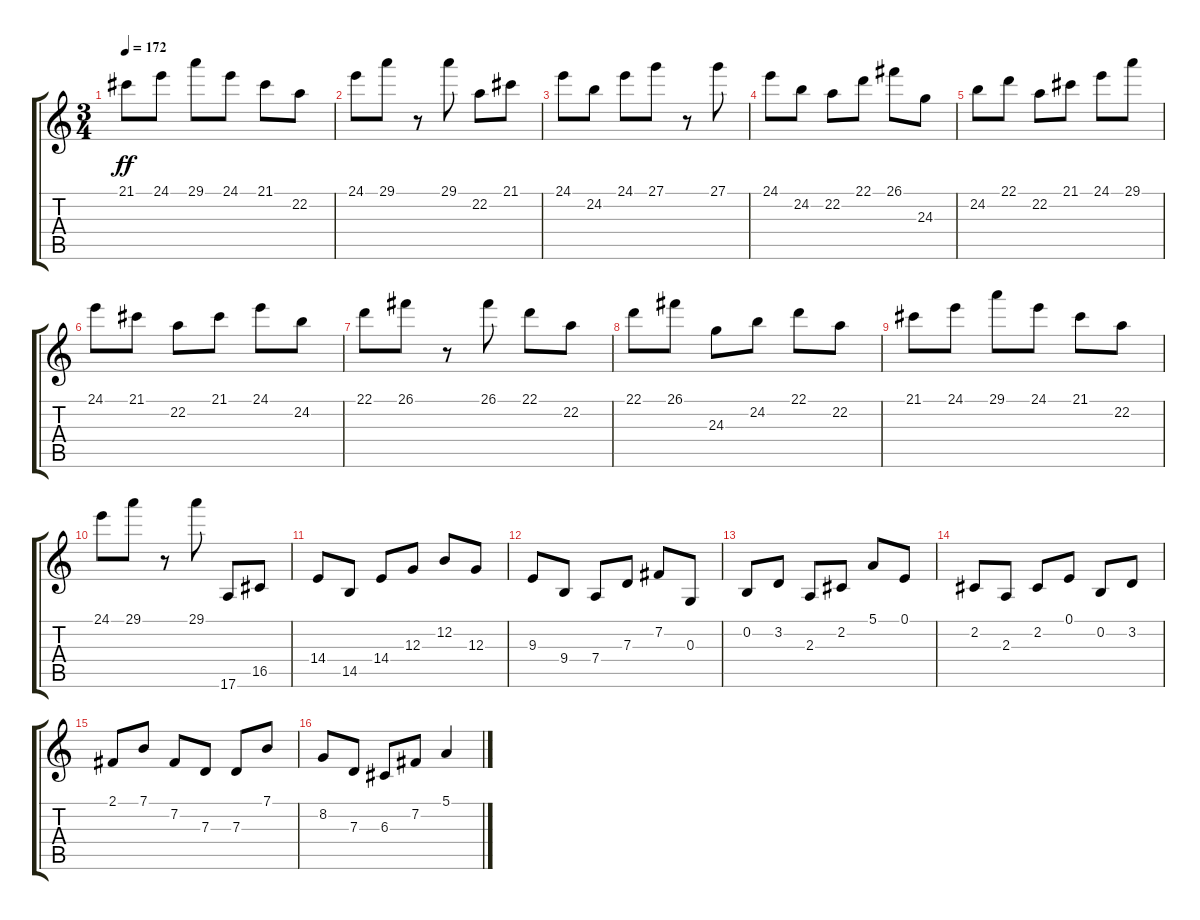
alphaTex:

\track "" {instrument pizzicatostrings}
\staff {score tabs}
\tuning (E4 B3 G3 D3 A2 E2) {hide}
\ts (3 4)
\tempo 172
\clef g2
\ks c
21.1.8{dy ff} 24.1.8 29.1.8 24.1.8 21.1.8 22.2.8 |
24.1.8 29.1.8 r.8 29.1.8 22.2.8 21.1.8 |
24.1.8 24.2.8 24.1.8 27.1.8 r.8 27.1.8 |
24.1.8 24.2.8 22.2.8 22.1.8 26.1.8 24.3.8 |
24.2.8 22.1.8 22.2.8 21.1.8 24.1.8 29.1.8 |
24.1.8 21.1.8 22.2.8 21.1.8 24.1.8 24.2.8 |
22.1.8 26.1.8 r.8 26.1.8 22.1.8 22.2.8 |
22.1.8 26.1.8 24.3.8 24.2.8 22.1.8 22.2.8 |
21.1.8 24.1.8 29.1.8 24.1.8 21.1.8 22.2.8 |
24.1.8 29.1.8 r.8 29.1.8 17.6.8 16.5.8 |
14.4.8 14.5.8 14.4.8 12.3.8 12.2.8 12.3.8 |
9.3.8 9.4.8 7.4.8 7.3.8 7.2.8 0.3.8 |
0.2.8 3.2.8 2.3.8 2.2.8 5.1.8 0.1.8 |
2.2.8 2.3.8 2.2.8 0.1.8 0.2.8 3.2.8 |
2.1.8 7.1.8 7.2.8 7.3.8 7.3.8 7.1.8 |
8.2.8 7.3.8 6.3.8 7.2.8 5.1.4
